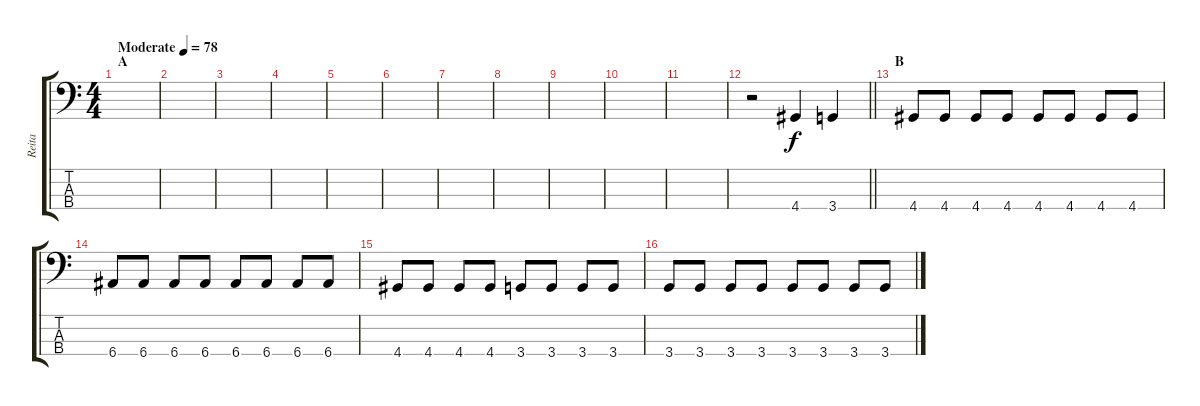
\track ("Reita" "Reita") {instrument electricbassfinger}
\staff {score tabs}
\tuning (G2 D2 A1 E1) {hide}
\ts (4 4)
\section ("" "A")
\tempo (78 "Moderate")
\clef f4
\ks c
|
|
|
|
|
|
|
|
|
|
|
\barLineRight lightlight
r.2 4.4.4 3.4.4 |
\section ("" "B")
4.4.8 4.4.8 4.4.8 4.4.8 4.4.8 4.4.8 4.4.8 4.4.8 |
6.4.8 6.4.8 6.4.8 6.4.8 6.4.8 6.4.8 6.4.8 6.4.8 |
4.4.8 4.4.8 4.4.8 4.4.8 3.4.8 3.4.8 3.4.8 3.4.8 |
3.4.8 3.4.8 3.4.8 3.4.8 3.4.8 3.4.8 3.4.8 3.4.8
